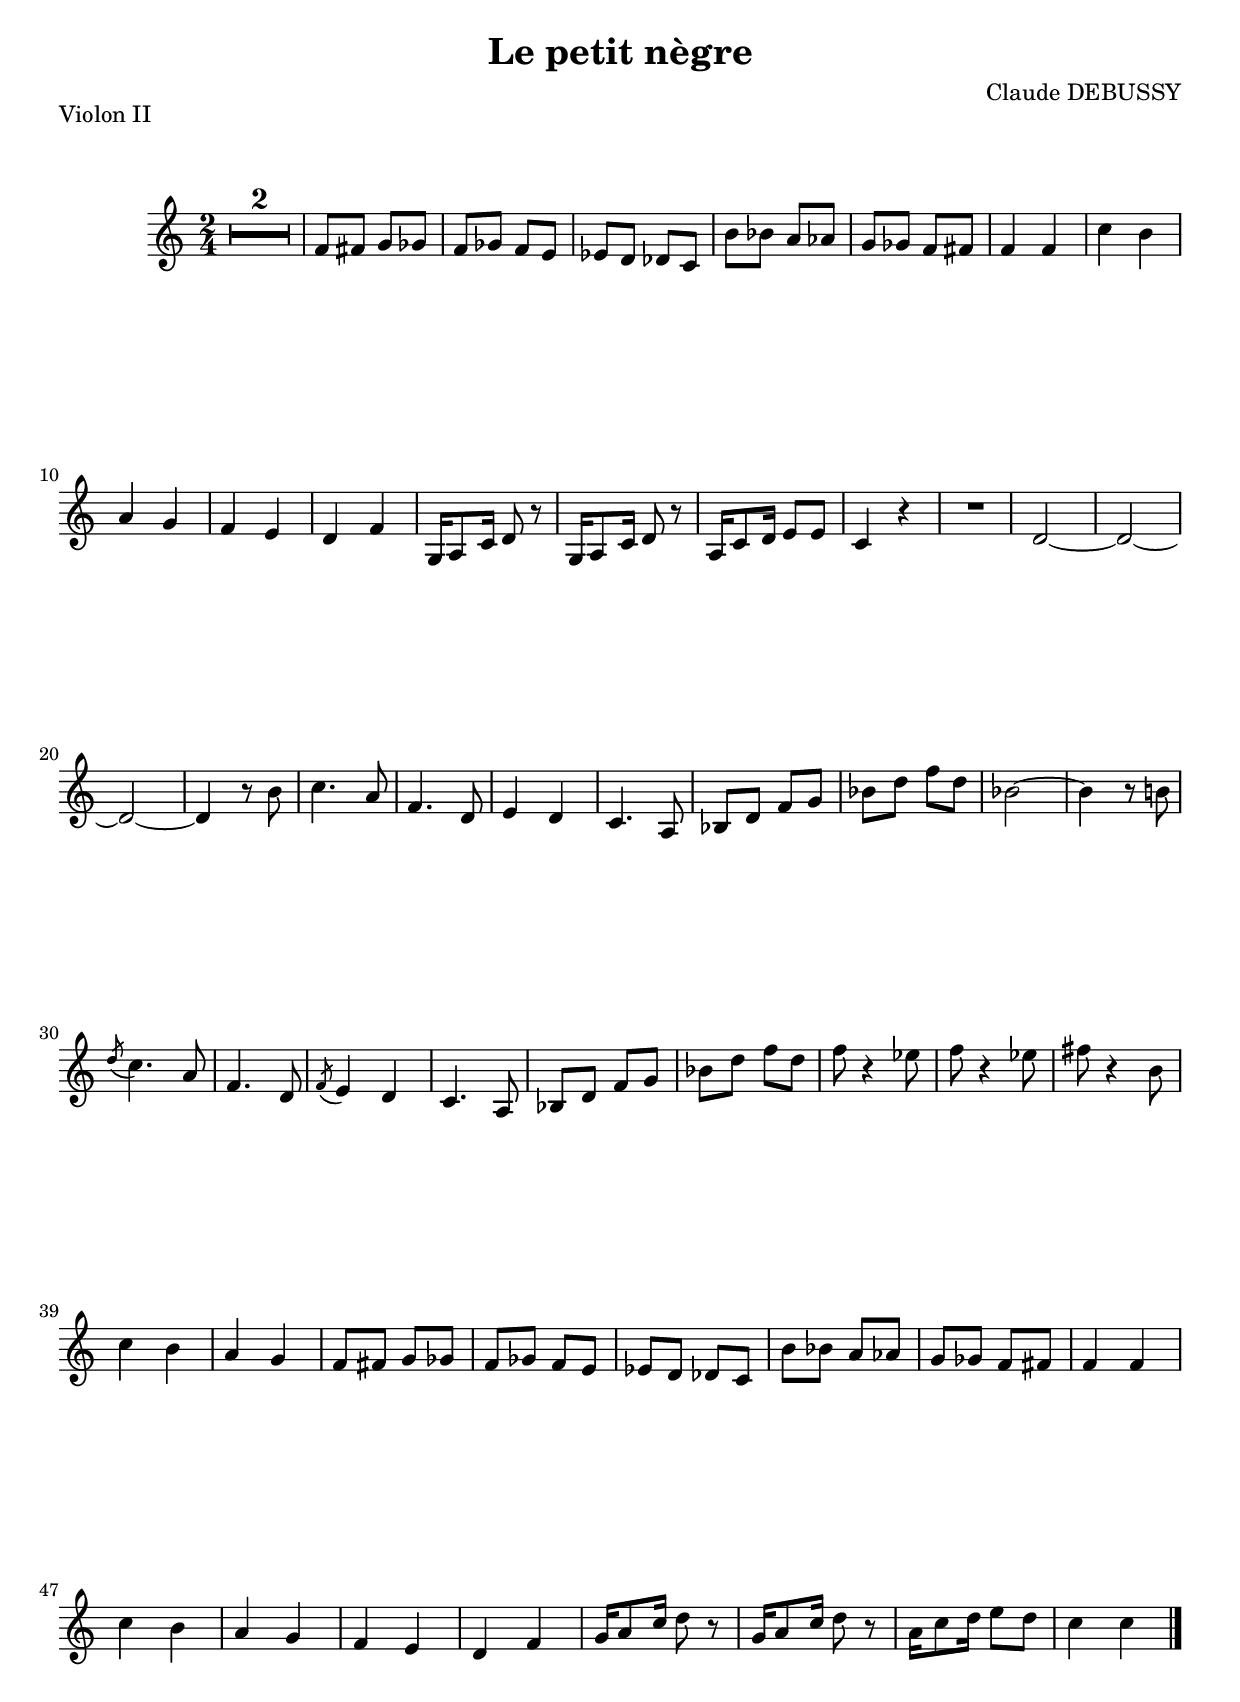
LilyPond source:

% Created on Wed Oct 21 20:51:23 CEST 2009
\version "2.13.3"

\include "header.ly"

staffViolonII =  {
	\set Staff.instrumentName = "Violon I"
	\set Staff.shortInstrumentName = "vl. II"
	\set Staff.midiInstrument = "violin"
\relative f' {
\set Score.markFormatter = #format-mark-box-letters
 \set Score.skipBars = ##t
 \override MultiMeasureRest #'expand-limit = 1 	
    \clef "treble" \key c \major \time 2/4 R2*2 | % 3
    f8 [ fis8 ] g8 [ ges8 ] | % 4
    f8 [ ges8 ] f8 [ e8 ]  | % 5
    es8 [ d8 ] des8 [ c8 ] | % 6
    b'8 [ bes8 ] a8 [ as8 ] | % 7
    g8 [ ges8 ] f8 [ fis8 ] | % 8
    f4 f4  | % 9
    c'4 b4 | \barNumberCheck #10
    a4 g4 | % 11
    f4 e4 | % 12
    d4 f4 | % 13
    g,16 [ a8 c16 ] d8 r8 | % 14
    g,16 [ a8 c16 ] d8 r8 | % 15
    a16 [ c8 d16 ] e8 [ e8 ]  | % 16
    c4 r4 | % 17
    R2 | % 18
    d2 ~ | % 19
    d2 ~ | \barNumberCheck #20
    d2 ~ | % 21
    d4 r8 b'8 | % 22
    c4. a8 | % 23
    f4. d8 | % 24
    e4 d4  | % 25
    c4. a8 | % 26
    bes8 [ d8 ] f8 [ g8 ] | % 27
    bes8 [ d8 ] f8 [ d8 ] | % 28
    bes2 ~ | % 29
    bes4 r8 b8 | \barNumberCheck #30
    \acciaccatura { d8 } c4. a8 | % 31
    f4. d8  | % 32
    \acciaccatura { f8 } e4 d4 | % 33
    c4. a8 | % 34
    bes8 [ d8 ] f8 [ g8 ] | % 35
    bes8 [ d8 ] f8 [ d8 ] | % 36
    f8 r4 es8 | % 37
    f8 r4 es8 | % 38
    fis8 r4 b,8  | % 39
    c4 b4 | \barNumberCheck #40
    a4 g4 | % 41
    f8 [ fis8 ] g8 [ ges8 ] | % 42
    f8 [ ges8 ] f8 [ e8 ] | % 43
    es8 [ d8 ] des8 [ c8 ] | % 44
    b'8 [ bes8 ] a8 [ as8 ]  | % 45
    g8 [ ges8 ] f8 [ fis8 ] | % 46
    f4 f4 | % 47
    c'4 b4 | % 48
    a4 g4 | % 49
    f4 e4 | \barNumberCheck #50
    d4 f4  | % 51
    g16 [ a8 c16 ] d8 r8 | % 52
    g,16 [ a8 c16 ] d8 r8 | % 53
    a16 [ c8 d16 ] e8 [ d8 ] | % 54
    c4 c4 \bar "|."
    }
    }


\book {
\paper {
#(set-paper-size "a4")	
ragged-last-bottom =##f
oddFooterMarkup = \markup {\fill-line {} }
}

\score { 
<< 
\new Staff \with { \remove Instrument_name_engraver } 
\staffViolonII 
>> 
\header {
piece = "Violon II" 
	}  
} 
}
